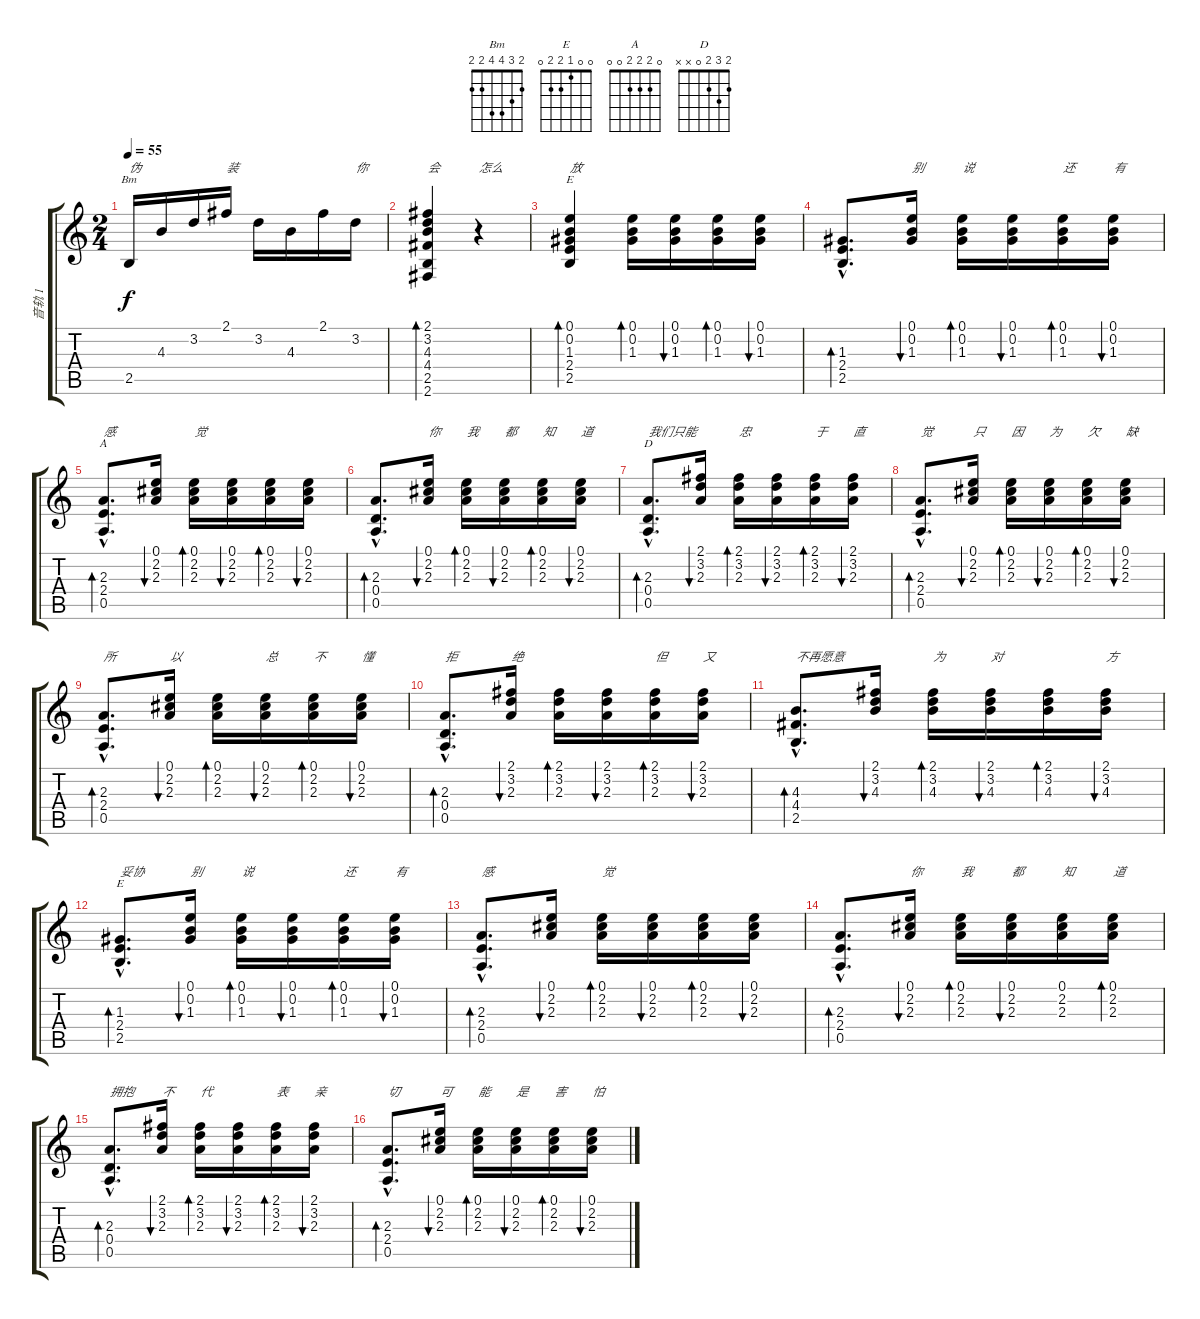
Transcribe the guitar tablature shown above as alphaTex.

\track ("音轨 1" "音轨 1") {instrument acousticguitarnylon}
\staff {score tabs}
\tuning (E4 B3 G3 D3 A2 E2) {hide}
\chord ("Bm" 2 3 4 4 2 2)
\chord ("E" 0 0 1 2 2 x)
\chord ("A" 0 2 2 2 0 0)
\chord ("D" 2 3 2 0 x x)
\chord ("E" 0 0 1 2 2 0)
\ts (2 4)
\tempo 55
\clef g2
\ks c
2.5.16{ch "Bm" txt "伪" dy f} 4.3.16 3.2.16 2.1.16{txt "装"} 3.2.16 4.3.16 2.1.16 3.2.16{txt "你"} |
(2.1 3.2 4.3 4.4 2.5 2.6).4{bd 240 txt "会"} r.4{txt "怎么"} |
(0.1 0.2 1.3 2.4 2.5).4{bd 240 ch "E" txt "放"} (0.1 0.2 1.3).16{bd 120} (0.1 0.2 1.3).16{bu 120} (0.1 0.2 1.3).16{bd 120} (0.1 0.2 1.3).16{bu 120} |
(1.3{hac} 2.4{hac} 2.5{hac}).8{d bd 240} (0.1 0.2 1.3).16{bu 120 txt "别"} (0.1 0.2 1.3).16{bd 120 txt "说"} (0.1 0.2 1.3).16{bu 120} (0.1 0.2 1.3).16{bd 120 txt "还"} (0.1 0.2 1.3).16{bu 120 txt "有"} |
(2.3{hac} 2.4{hac} 0.5{hac}).8{d bd 240 ch "A" txt "感"} (0.1 2.2 2.3).16{bu 120} (0.1 2.2 2.3).16{bd 120 txt "觉"} (0.1 2.2 2.3).16{bu 120} (0.1 2.2 2.3).16{bd 120} (0.1 2.2 2.3).16{bu 120} |
(2.3{hac} 0.4{hac} 0.5{hac}).8{d bd 240} (0.1 2.2 2.3).16{bu 120 txt "你"} (0.1 2.2 2.3).16{bd 120 txt "我"} (0.1 2.2 2.3).16{bu 120 txt "都"} (0.1 2.2 2.3).16{bd 120 txt "知"} (0.1 2.2 2.3).16{bu 120 txt "道"} |
(2.3{hac} 0.4{hac} 0.5{hac}).8{d bd 240 ch "D" txt "我们只能"} (2.1 3.2 2.3).16{bu 120} (2.1 3.2 2.3).16{bd 120 txt "忠"} (2.1 3.2 2.3).16{bu 120} (2.1 3.2 2.3).16{bd 120 txt "于"} (2.1 3.2 2.3).16{bu 120 txt "直"} |
(2.3{hac} 2.4{hac} 0.5{hac}).8{d bd 240 txt "觉"} (0.1 2.2 2.3).16{bu 120 txt "只"} (0.1 2.2 2.3).16{bd 120 txt "因"} (0.1 2.2 2.3).16{bu 120 txt "为"} (0.1 2.2 2.3).16{bd 120 txt "欠"} (0.1 2.2 2.3).16{bu 120 txt "缺"} |
(2.3{hac} 2.4{hac} 0.5{hac}).8{d bd 240 txt "所"} (0.1 2.2 2.3).16{bu 120 txt "以"} (0.1 2.2 2.3).16{bd 120} (0.1 2.2 2.3).16{bu 120 txt "总"} (0.1 2.2 2.3).16{bd 120 txt "不"} (0.1 2.2 2.3).16{bu 120 txt "懂"} |
(2.3{hac} 0.4{hac} 0.5{hac}).8{d bd 240 txt "拒"} (2.1 3.2 2.3).16{bu 120 txt "绝"} (2.1 3.2 2.3).16{bd 120} (2.1 3.2 2.3).16{bu 120} (2.1 3.2 2.3).16{bd 120 txt "但"} (2.1 3.2 2.3).16{bu 120 txt "又"} |
(4.3{hac} 4.4{hac} 2.5{hac}).8{d bd 240 txt "不再愿意"} (2.1 3.2 4.3).16{bu 120} (2.1 3.2 4.3).16{bd 120 txt "为"} (2.1 3.2 4.3).16{bu 120 txt "对"} (2.1 3.2 4.3).16{bd 120} (2.1 3.2 4.3).16{bu 120 txt "方"} |
(1.3{hac} 2.4{hac} 2.5{hac}).8{d bd 240 ch "E" txt "妥协"} (0.1 0.2 1.3).16{bu 120 txt "别"} (0.1 0.2 1.3).16{bd 120 txt "说"} (0.1 0.2 1.3).16{bu 120} (0.1 0.2 1.3).16{bd 120 txt "还"} (0.1 0.2 1.3).16{bu 120 txt "有"} |
(2.3{hac} 2.4{hac} 0.5{hac}).8{d bd 120 txt "感"} (0.1 2.2 2.3).16{bu 120} (0.1 2.2 2.3).16{bd 120 txt "觉"} (0.1 2.2 2.3).16{bu 120} (0.1 2.2 2.3).16{bd 120} (0.1 2.2 2.3).16{bu 120} |
(2.3{hac} 2.4{hac} 0.5{hac}).8{d bd 120} (0.1 2.2 2.3).16{bu 120 txt "你"} (0.1 2.2 2.3).16{bd 120 txt "我"} (0.1 2.2 2.3).16{bu 120 txt "都"} (0.1 2.2 2.3).16{txt "知"} (0.1 2.2 2.3).16{bd 120 txt "道"} |
(2.3{hac} 0.4{hac} 0.5{hac}).8{d bd 240 txt "拥抱"} (2.1 3.2 2.3).16{bu 120 txt "不"} (2.1 3.2 2.3).16{bd 120 txt "代"} (2.1 3.2 2.3).16{bu 120} (2.1 3.2 2.3).16{bd 120 txt "表"} (2.1 3.2 2.3).16{bu 120 txt "亲"} |
(2.3{hac} 2.4{hac} 0.5{hac}).8{d bd 120 txt "切"} (0.1 2.2 2.3).16{bu 120 txt "可"} (0.1 2.2 2.3).16{bd 120 txt "能"} (0.1 2.2 2.3).16{bu 120 txt "是"} (0.1 2.2 2.3).16{bd 120 txt "害"} (0.1 2.2 2.3).16{bu 120 txt "怕"}
